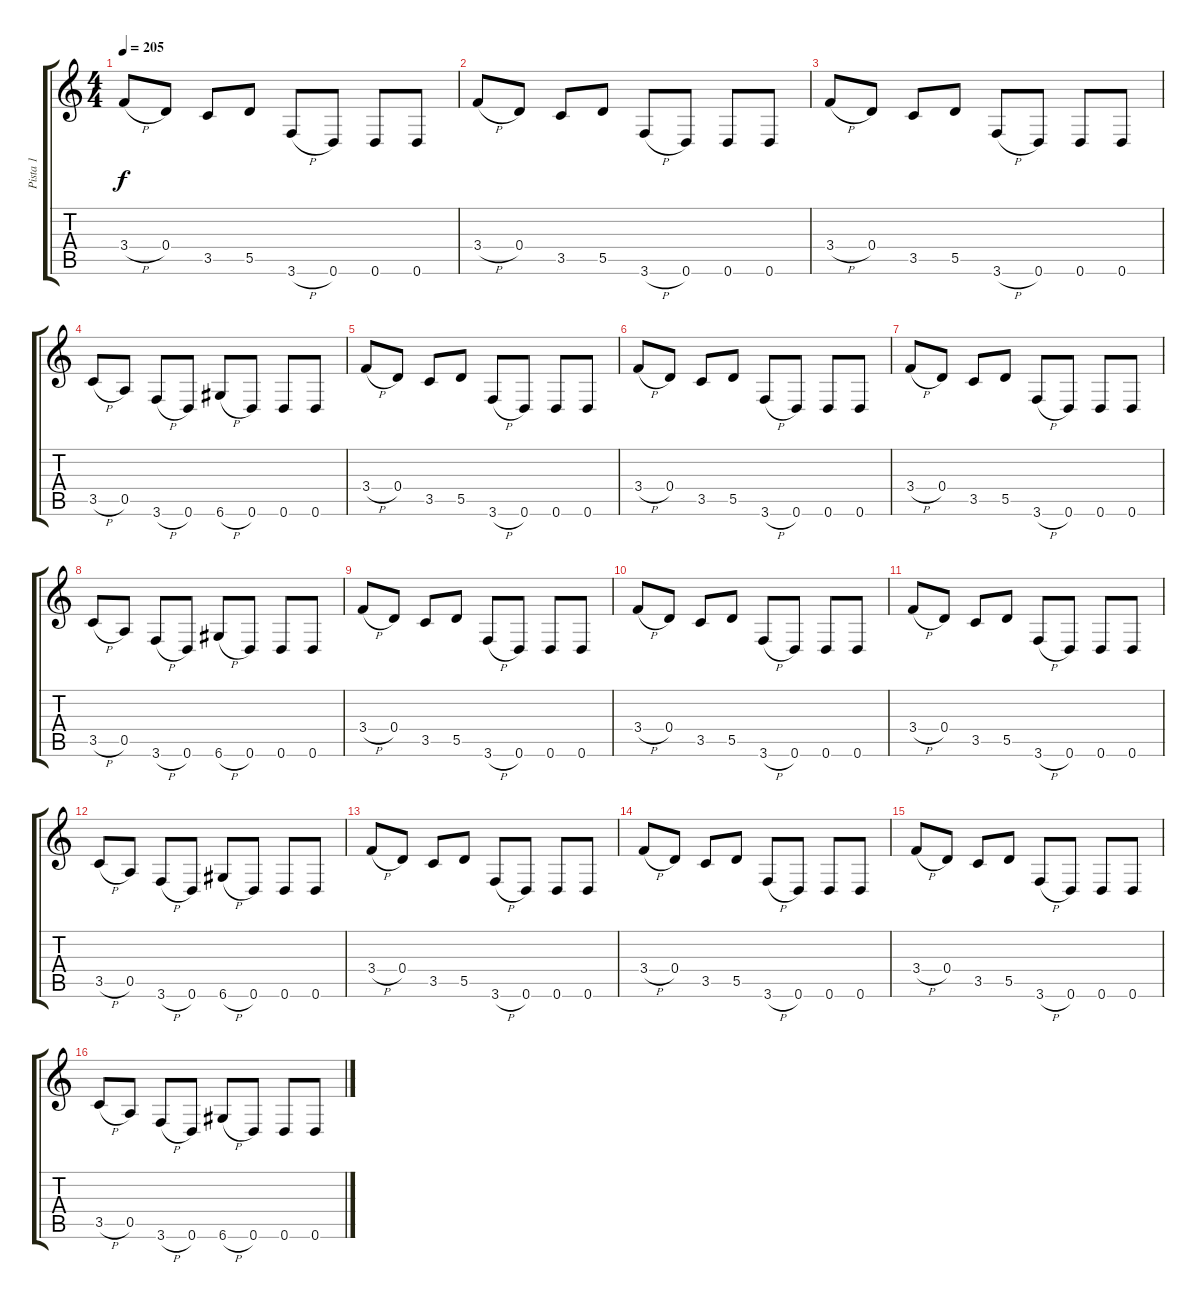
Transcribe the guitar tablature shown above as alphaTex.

\track ("Pista 1" "Pista 1") {instrument overdrivenguitar}
\staff {score tabs}
\tuning (E4 B3 G3 D3 A2 D2) {hide}
\ts (4 4)
\tempo 205
\clef g2
\ks c
3.4{h}.8{dy f} 0.4.8 3.5.8 5.5.8 3.6{h}.8 0.6.8 0.6.8 0.6.8 |
3.4{h}.8 0.4.8 3.5.8 5.5.8 3.6{h}.8 0.6.8 0.6.8 0.6.8 |
3.4{h}.8 0.4.8 3.5.8 5.5.8 3.6{h}.8 0.6.8 0.6.8 0.6.8 |
3.5{h}.8 0.5.8 3.6{h}.8 0.6.8 6.6{h}.8 0.6.8 0.6.8 0.6.8 |
3.4{h}.8 0.4.8 3.5.8 5.5.8 3.6{h}.8 0.6.8 0.6.8 0.6.8 |
3.4{h}.8 0.4.8 3.5.8 5.5.8 3.6{h}.8 0.6.8 0.6.8 0.6.8 |
3.4{h}.8 0.4.8 3.5.8 5.5.8 3.6{h}.8 0.6.8 0.6.8 0.6.8 |
3.5{h}.8 0.5.8 3.6{h}.8 0.6.8 6.6{h}.8 0.6.8 0.6.8 0.6.8 |
3.4{h}.8 0.4.8 3.5.8 5.5.8 3.6{h}.8 0.6.8 0.6.8 0.6.8 |
3.4{h}.8 0.4.8 3.5.8 5.5.8 3.6{h}.8 0.6.8 0.6.8 0.6.8 |
3.4{h}.8 0.4.8 3.5.8 5.5.8 3.6{h}.8 0.6.8 0.6.8 0.6.8 |
3.5{h}.8 0.5.8 3.6{h}.8 0.6.8 6.6{h}.8 0.6.8 0.6.8 0.6.8 |
3.4{h}.8 0.4.8 3.5.8 5.5.8 3.6{h}.8 0.6.8 0.6.8 0.6.8 |
3.4{h}.8 0.4.8 3.5.8 5.5.8 3.6{h}.8 0.6.8 0.6.8 0.6.8 |
3.4{h}.8 0.4.8 3.5.8 5.5.8 3.6{h}.8 0.6.8 0.6.8 0.6.8 |
3.5{h}.8 0.5.8 3.6{h}.8 0.6.8 6.6{h}.8 0.6.8 0.6.8 0.6.8
